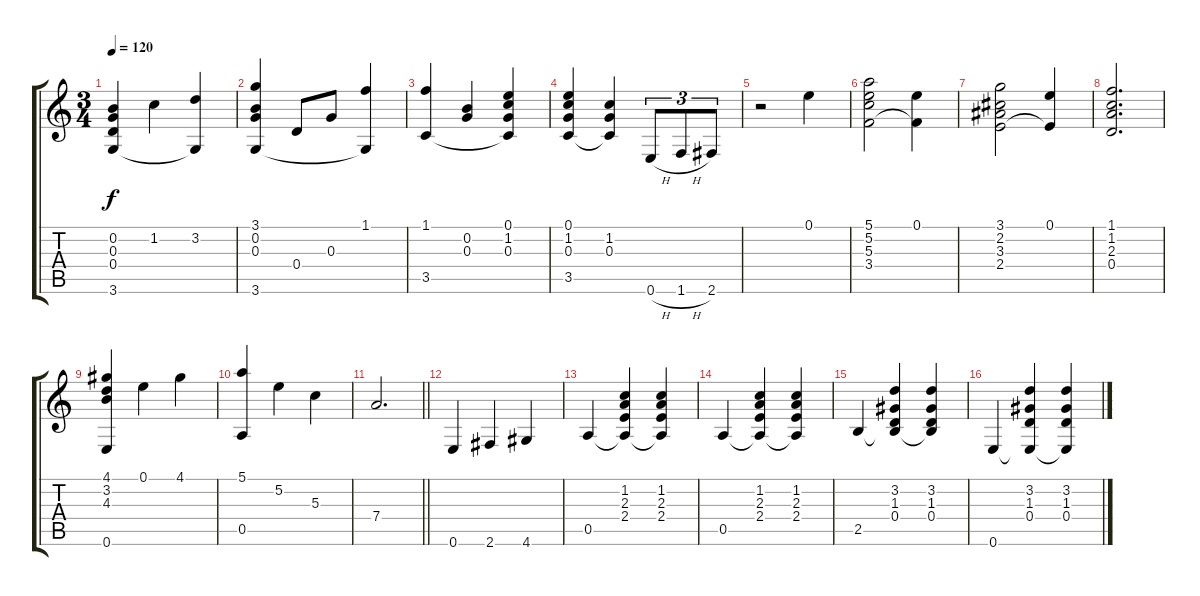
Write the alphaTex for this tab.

\track "" {instrument acousticguitarsteel}
\staff {score tabs}
\tuning (E4 B3 G3 D3 A2 E2) {hide}
\ts (3 4)
\tempo 120
\clef g2
\ks c
(0.2 0.3 0.4 3.6).4{dy f} 1.2.4 (3.2 3.6{t}).4 |
(3.1 0.2 0.3 3.6).4 0.4.8 0.3.8 (1.1 3.6{t}).4 |
(1.1 3.5).4 (0.2 0.3).4 (0.1 1.2 0.3 3.5{t}).4 |
(0.1 1.2 0.3 3.5).4 (1.2 0.3 3.5{t}).4 0.6{h}.8{tu (3 2)} 1.6{h}.8{tu (3 2)} 2.6.8{tu (3 2)} |
r.2 0.1.4 |
(5.1 5.2 5.3 3.4).2 (0.1 3.4{t}).4 |
(3.1 2.2 3.3 2.4).2 (0.1 2.4{t}).4 |
(1.1 1.2 2.3 0.4).2{d} |
(4.1 3.2 4.3 0.6).4 0.1.4 4.1.4 |
(5.1 0.5).4 5.2.4 5.3.4 |
\barLineRight lightlight
7.4.2{d} |
0.6.4 2.6.4 4.6.4 |
0.5.4 (1.2 2.3 2.4 0.5{t}).4 (1.2 2.3 2.4 0.5{t}).4 |
0.5.4 (1.2 2.3 2.4 0.5{t}).4 (1.2 2.3 2.4 0.5{t}).4 |
2.5.4 (3.2 1.3 0.4 2.5{t}).4 (3.2 1.3 0.4 2.5{t}).4 |
0.6.4 (3.2 1.3 0.4 0.6{t}).4 (3.2 1.3 0.4 0.6{t}).4
